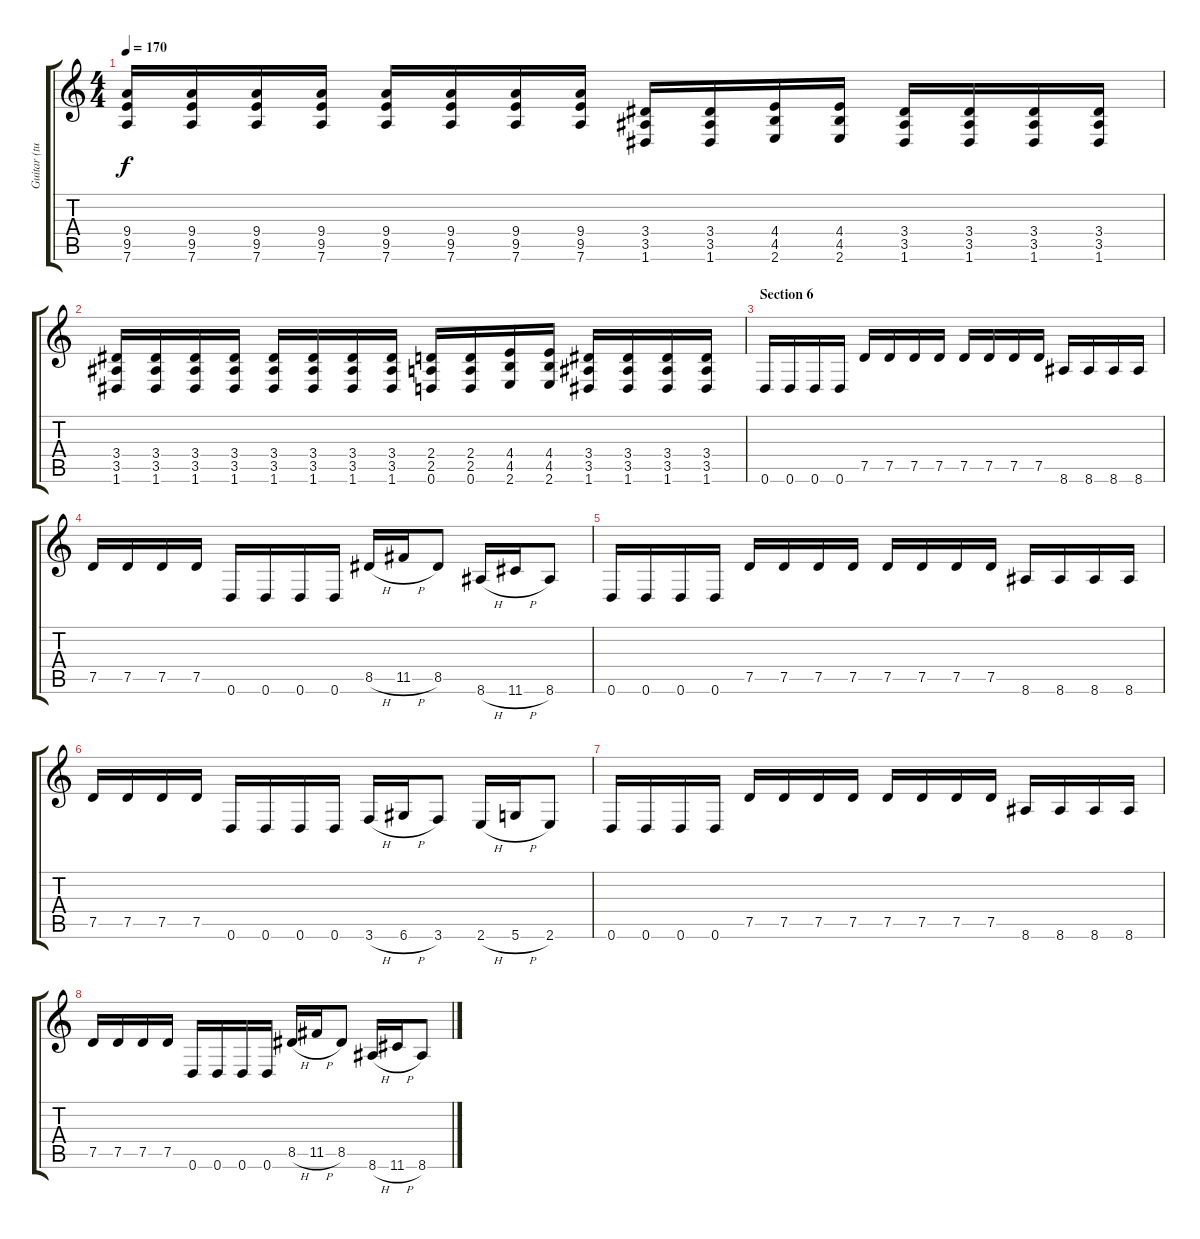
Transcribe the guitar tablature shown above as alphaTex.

\track ("Guitar (tuned D)" "Guitar (tu") {instrument distortionguitar}
\staff {score tabs}
\tuning (D4 A3 F3 C3 G2 D2) {hide}
\ts (4 4)
\tempo 170
\clef g2
\ks c
(9.4 9.5 7.6).16{dy f} (9.4 9.5 7.6).16 (9.4 9.5 7.6).16 (9.4 9.5 7.6).16 (9.4 9.5 7.6).16 (9.4 9.5 7.6).16 (9.4 9.5 7.6).16 (9.4 9.5 7.6).16 (3.4 3.5 1.6).16 (3.4 3.5 1.6).16 (4.4 4.5 2.6).16 (4.4 4.5 2.6).16 (3.4 3.5 1.6).16 (3.4 3.5 1.6).16 (3.4 3.5 1.6).16 (3.4 3.5 1.6).16 |
(3.4 3.5 1.6).16 (3.4 3.5 1.6).16 (3.4 3.5 1.6).16 (3.4 3.5 1.6).16 (3.4 3.5 1.6).16 (3.4 3.5 1.6).16 (3.4 3.5 1.6).16 (3.4 3.5 1.6).16 (2.4 2.5 0.6).16 (2.4 2.5 0.6).16 (4.4 4.5 2.6).16 (4.4 4.5 2.6).16 (3.4 3.5 1.6).16 (3.4 3.5 1.6).16 (3.4 3.5 1.6).16 (3.4 3.5 1.6).16 |
\section ("" "Section 6")
0.6.16 0.6.16 0.6.16 0.6.16 7.5.16 7.5.16 7.5.16 7.5.16 7.5.16 7.5.16 7.5.16 7.5.16 8.6.16 8.6.16 8.6.16 8.6.16 |
7.5.16 7.5.16 7.5.16 7.5.16 0.6.16 0.6.16 0.6.16 0.6.16 8.5{h}.16 11.5{h}.16 8.5.8 8.6{h}.16 11.6{h}.16 8.6.8 |
0.6.16 0.6.16 0.6.16 0.6.16 7.5.16 7.5.16 7.5.16 7.5.16 7.5.16 7.5.16 7.5.16 7.5.16 8.6.16 8.6.16 8.6.16 8.6.16 |
7.5.16 7.5.16 7.5.16 7.5.16 0.6.16 0.6.16 0.6.16 0.6.16 3.6{h}.16 6.6{h}.16 3.6.8 2.6{h}.16 5.6{h}.16 2.6.8 |
0.6.16 0.6.16 0.6.16 0.6.16 7.5.16 7.5.16 7.5.16 7.5.16 7.5.16 7.5.16 7.5.16 7.5.16 8.6.16 8.6.16 8.6.16 8.6.16 |
7.5.16 7.5.16 7.5.16 7.5.16 0.6.16 0.6.16 0.6.16 0.6.16 8.5{h}.16 11.5{h}.16 8.5.8 8.6{h}.16 11.6{h}.16 8.6.8
